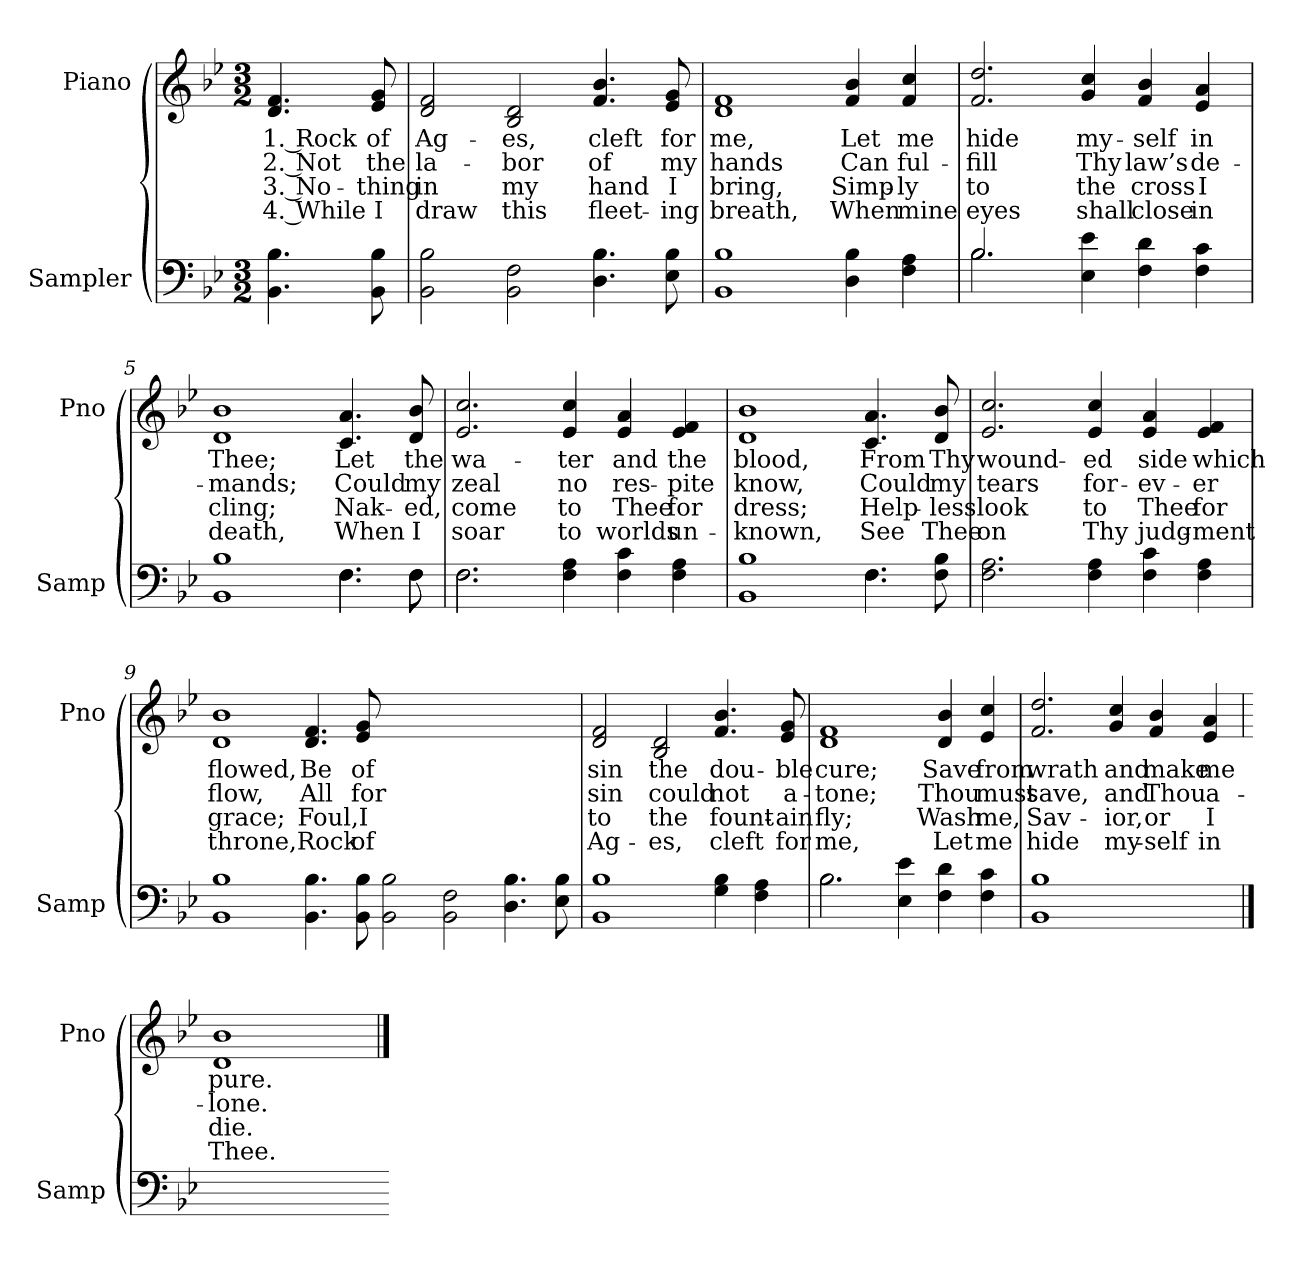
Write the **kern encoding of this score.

**kern	**kern	**text	**text	**text	**text
*part2	*part1	*part1	*part1	*part1	*part1
*staff2	*staff1	*staff1	*staff1	*staff1	*staff1
*I"Sampler	*I"Piano	*	*	*	*
*I'Samp	*I'Pno	*	*	*	*
*clefF4	*clefG2	*	*	*	*
*k[b-e-]	*k[b-e-]	*	*	*	*
*B-:	*B-:	*	*	*	*
*M3/2	*M3/2	*	*	*	*
=1	=1	=1	=1	=1	=1
4.BB-\ 4.B-\	4.d/ 4.f/	1. Rock	2. Not	3. No-	4. While
8BB-\ 8B-\	8e-/ 8g/	of	the	-thing	I
=2	=2	=2	=2	=2	=2
2BB-\ 2B-\	2d/ 2f/	Ag-	la-	in	draw
2BB-\ 2F\	2B-/ 2d/	-es,	-bor	my	this
4.D\ 4.B-\	4.f/ 4.b-/	cleft	of	hand	fleet-
8E-\ 8B-\	8e-/ 8g/	for	my	I	-ing
=3	=3	=3	=3	=3	=3
1BB-\ 1B-\	1d/ 1f/	me,	hands	bring,	breath,
4D\ 4B-\	4f/ 4b-/	Let	Can	Simp-	When
4F\ 4A\	4f/ 4cc/	me	ful-	-ly	mine
=4	=4	=4	=4	=4	=4
*^	*	*	*	*	*
2.B-/	2.B-	2.f/ 2.dd/	hide	-fill	to	eyes
4E-\ 4e-\	2.ryy	4g/ 4cc/	my-	Thy	the	shall
4F\ 4d\	.	4f/ 4b-/	-self	law’s	cross	close
4F\ 4c\	.	4e-/ 4a/	in	de-	I	in
=5	=5	=5	=5	=5	=5	=5
1BB-\ 1B-\	1ryy	1d/ 1b-/	Thee;	-mands;	cling;	death,
4.F\	4.F	4.c/ 4.a/	Let	Could	Nak-	When
8F\	8F	8d/ 8b-/	the	my	-ed,	I
=6	=6	=6	=6	=6	=6	=6
2.F\	2.F	2.e-/ 2.cc/	wa-	zeal	come	soar
4F\ 4A\	2.ryy	4e-/ 4cc/	-ter	no	to	to
4F\ 4c\	.	4e-/ 4a/	and	res-	Thee	worlds
4F\ 4A\	.	4e-/ 4f/	the	-pite	for	un-
=7	=7	=7	=7	=7	=7	=7
1BB-\ 1B-\	1ryy	1d/ 1b-/	blood,	know,	dress;	-known,
4.F\	4.F	4.c/ 4.a/	From	Could	Help-	See
8F\ 8B-\	8ryy	8d/ 8b-/	Thy	my	-less	Thee
*v	*v	*	*	*	*	*
=8	=8	=8	=8	=8	=8
2.F\ 2.A\	2.e-/ 2.cc/	wound-	tears	look	on
4F\ 4A\	4e-/ 4cc/	-ed	for-	to	Thy
4F\ 4c\	4e-/ 4a/	side	-ev-	Thee	judg-
4F\ 4A\	4e-/ 4f/	which	-er	for	-ment
=9	=9	=9	=9	=9	=9
1BB-\ 1B-\	1d/ 1b-/	flowed,	flow,	grace;	throne,
4.BB-\ 4.B-\	4.d/ 4.f/	Be	All	Foul,	Rock
8BB-\ 8B-\	8e-/ 8g/	of	for	I	of
2BB-\ 2B-\	1.ryy	.	.	.	.
2BB-\ 2F\	.	.	.	.	.
4.D\ 4.B-\	.	.	.	.	.
8E-\ 8B-\	.	.	.	.	.
=10	=10	=10	=10	=10	=10
1BB-\ 1B-\	2d/ 2f/	sin	sin	to	Ag-
.	2B-/ 2d/	the	could	the	-es,
4G\ 4B-\	4.f/ 4.b-/	dou-	not	fount-	cleft
4F\ 4A\	.	.	.	.	.
.	8e-/ 8g/	-ble	a-	-ain	for
=11	=11	=11	=11	=11	=11
*^	*	*	*	*	*
2.B-\	2.B-	1d/ 1f/	cure;	-tone;	fly;	me,
4E-\ 4e-\	2.ryy	.	.	.	.	.
4F\ 4d\	.	4d/ 4b-/	Save	Thou	Wash	Let
4F\ 4c\	.	4e-/ 4cc/	from	must	me,	me
*v	*v	*	*	*	*	*
=12	=12	=12	=12	=12	=12
1BB-\ 1B-\	2.f/ 2.dd/	wrath	save,	Sav-	hide
.	4g/ 4cc/	and	and	-ior,	my-
2ryy	4f/ 4b-/	make	Thou	or	-self
.	4e-/ 4a/	me	a-	I	in
==13	=13	=13	=13	=13	=13
1.ryy	1d/ 1b-/	pure.	-lone.	die.	Thee.
.	2ryy	.	.	.	.
=	==	==	==	==	==
*-	*-	*-	*-	*-	*-
